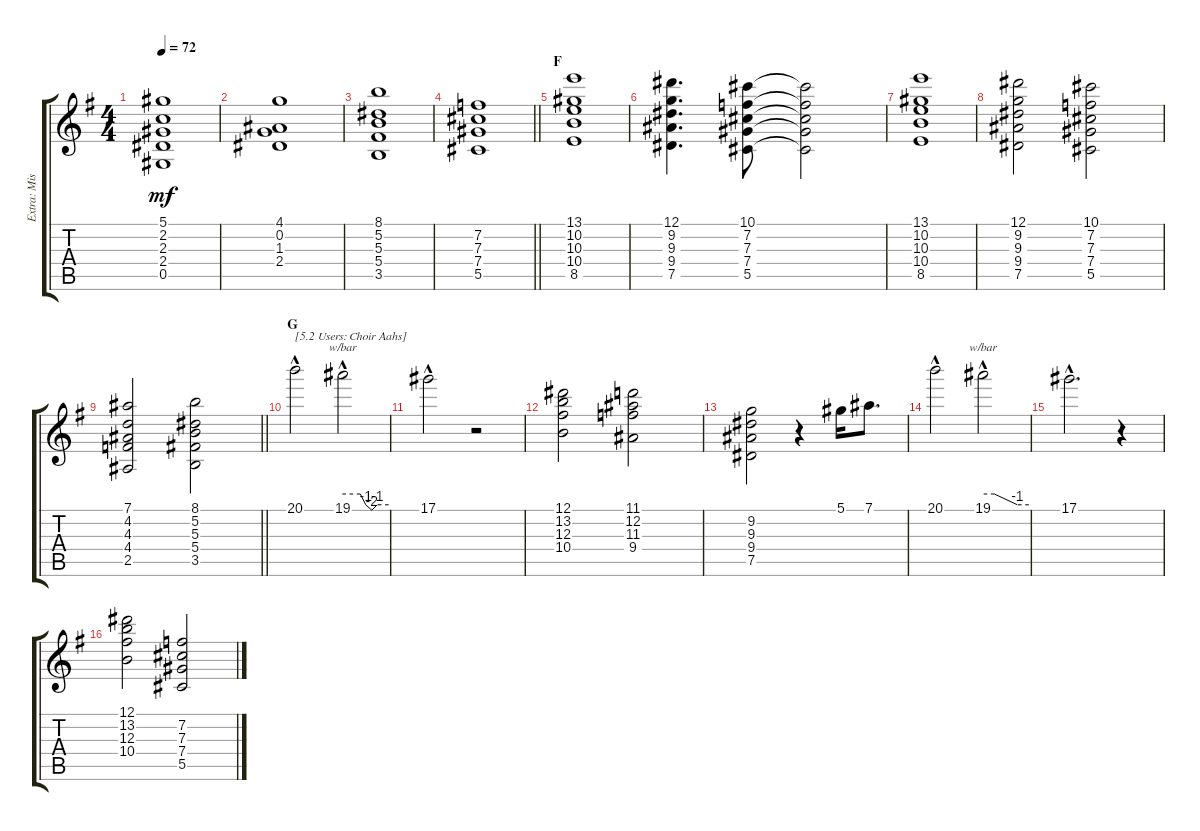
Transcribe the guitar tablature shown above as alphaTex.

\track ("Extra: Misc" "Extra: Mis") {instrument contrabass}
\staff {score tabs}
\tuning (Eb4 Bb3 Gb3 Db3 Ab2 Eb2) {hide}
\ts (4 4)
\tempo 72
\clef g2
\ks g
(5.1 2.2 2.3 2.4 0.5).1{dy mf} |
(4.1 0.2 1.3 2.4).1 |
(8.1 5.2 5.3 5.4 3.5).1 |
\barLineRight lightlight
(7.2 7.3 7.4 5.5).1 |
\section ("" "F")
(13.1 10.2 10.3 10.4 8.5).1 |
(12.1 9.2 9.3 9.4 7.5).4{d} (10.1 7.2 7.3 7.4 5.5).8 (10.1{t} 7.2{t} 7.3{t} 7.4{t} 5.5{t}).2 |
(13.1 10.2 10.3 10.4 8.5).1 |
(12.1 9.2 9.3 9.4 7.5).2 (10.1 7.2 7.3 7.4 5.5).2 |
\barLineRight lightlight
(7.1 4.2 4.3 4.4 2.5).2 (8.1 5.2 5.3 5.4 3.5).2 |
\section ("" "G")
20.1{hac}.2{txt "[5.2 Users: Choir Aahs]" volume 13 instrument choiraahs} 19.1{hac}.2{tbe (custom default 0 0 23 0 30 -4 38 -8 45 -4 60 -4)} |
17.1{hac}.2 r.2 |
(12.1 13.2 12.3 10.4).2 (11.1 12.2 11.3 9.4).2 |
(9.2 9.3 9.4 7.5).2 r.4 5.1.16 7.1.8{d} |
20.1{hac}.2 19.1{hac}.2{tbe (custom default 0 0 15 0 45 -4 60 -4)} |
17.1{hac}.2{d} r.4 |
(12.1 13.2 12.3 10.4).2 (7.2 7.3 7.4 5.5).2
